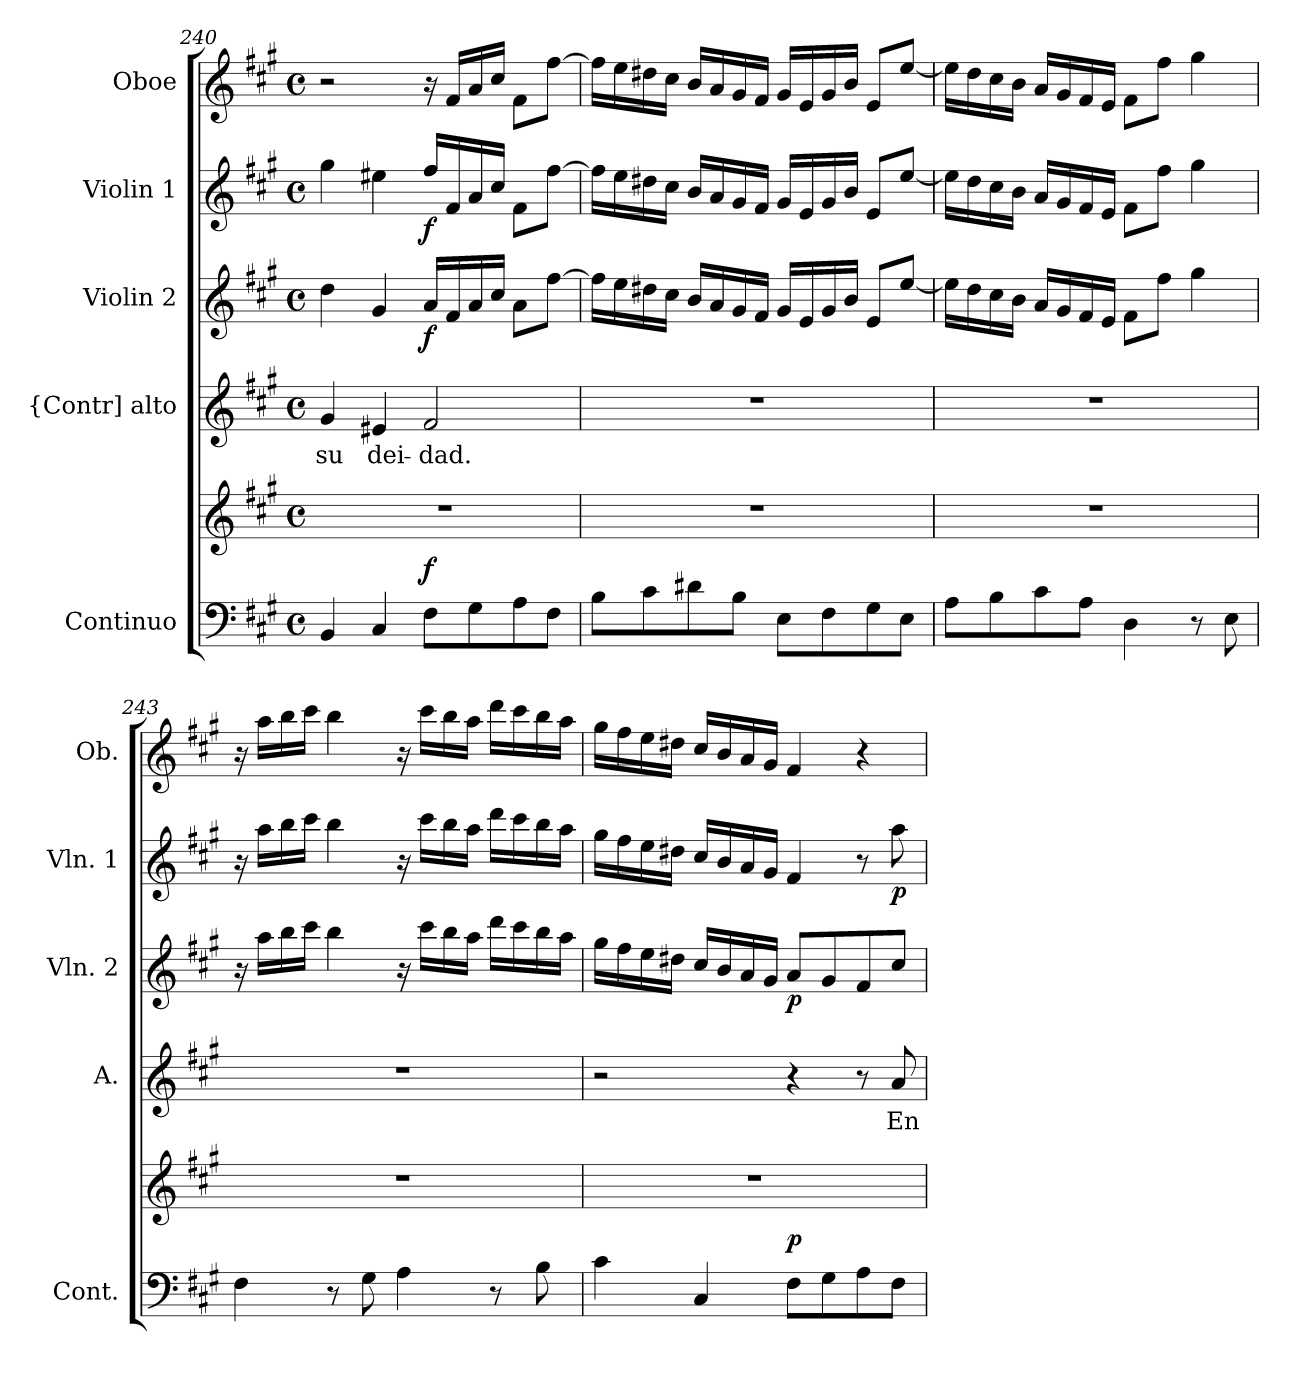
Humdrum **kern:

**kern	**kern	**dynam	**kern	**text	**kern	**dynam	**kern	**dynam	**kern
*part5	*part5	*part5	*part4	*part4	*part3	*part3	*part2	*part2	*part1
*staff6	*staff5	*staff5/6	*staff4	*staff4	*staff3	*staff3	*staff2	*staff2	*staff1
*I"Continuo	*	*	*I"{Contr] alto	*	*I"Violin 2	*	*I"Violin 1	*	*I"Oboe
*I'Cont.	*	*	*I'A.	*	*I'Vln. 2	*	*I'Vln. 1	*	*I'Ob.
*clefF4	*clefG2	*	*clefG2	*	*clefG2	*	*clefG2	*	*clefG2
*k[f#c#g#]	*k[f#c#g#]	*	*k[f#c#g#]	*	*k[f#c#g#]	*	*k[f#c#g#]	*	*k[f#c#g#]
*A:	*A:	*	*A:	*	*A:	*	*A:	*	*A:
*M4/4	*M4/4	*	*M4/4	*	*M4/4	*	*M4/4	*	*M4/4
*met(c)	*met(c)	*	*met(c)	*	*met(c)	*	*met(c)	*	*met(c)
=240	=240	=240	=240	=240	=240	=240	=240	=240	=240
!	!	!	!	!LO:LY:b:color=#000000	!	!	!	!	!
4BBi/	1r	.	4g#i/	su	4ddi\	.	4gg#i\	.	2r
!	!	!	!	!LO:LY:b:color=#000000	!	!	!	!	!
4C#i/	.	.	4e#Xi/	dei-	4g#i/	.	4ee#Xi\	.	.
!	!	!	!	!LO:LY:b:color=#000000	!	!	!	!	!
8F#i\L	.	f	2f#i/	-dad.	16ai/LL	f	16ff#i/LL	f	16r
.	.	.	.	.	16f#i/	.	16f#i/	.	16f#i/LL
8G#i\	.	.	.	.	16ai/	.	16ai/	.	16ai/
.	.	.	.	.	16cc#i/JJ	.	16cc#i/JJ	.	16cc#i/JJ
8Ai\	.	.	.	.	8ai\L	.	8f#i\L	.	8f#i\L
8F#i\J	.	.	.	.	[8ff#i\J	.	[8ff#i\J	.	[8ff#i\J
!!LO:LB:g=z
=241	=241	=241	=241	=241	=241	=241	=241	=241	=241
8Bi\L	1r	.	1r	.	16ff#i\LL]	.	16ff#i\LL]	.	16ff#i\LL]
.	.	.	.	.	16eei\	.	16eei\	.	16eei\
8c#i\	.	.	.	.	16dd#Xi\	.	16dd#Xi\	.	16dd#Xi\
.	.	.	.	.	16cc#i\JJ	.	16cc#i\JJ	.	16cc#i\JJ
8d#Xi\	.	.	.	.	16bi/LL	.	16bi/LL	.	16bi/LL
.	.	.	.	.	16ai/	.	16ai/	.	16ai/
8Bi\J	.	.	.	.	16g#i/	.	16g#i/	.	16g#i/
.	.	.	.	.	16f#i/JJ	.	16f#i/JJ	.	16f#i/JJ
8Ei\L	.	.	.	.	16g#i/LL	.	16g#i/LL	.	16g#i/LL
.	.	.	.	.	16ei/	.	16ei/	.	16ei/
8F#i\	.	.	.	.	16g#i/	.	16g#i/	.	16g#i/
.	.	.	.	.	16bi/JJ	.	16bi/JJ	.	16bi/JJ
8G#i\	.	.	.	.	8ei/L	.	8ei/L	.	8ei/L
8Ei\J	.	.	.	.	[8eei/J	.	[8eei/J	.	[8eei/J
=242	=242	=242	=242	=242	=242	=242	=242	=242	=242
8Ai\L	1r	.	1r	.	16eei\LL]	.	16eei\LL]	.	16eei\LL]
.	.	.	.	.	16ddi\	.	16ddi\	.	16ddi\
8Bi\	.	.	.	.	16cc#i\	.	16cc#i\	.	16cc#i\
.	.	.	.	.	16bi\JJ	.	16bi\JJ	.	16bi\JJ
8c#i\	.	.	.	.	16ai/LL	.	16ai/LL	.	16ai/LL
.	.	.	.	.	16g#i/	.	16g#i/	.	16g#i/
8Ai\J	.	.	.	.	16f#i/	.	16f#i/	.	16f#i/
.	.	.	.	.	16ei/JJ	.	16ei/JJ	.	16ei/JJ
4Di\	.	.	.	.	8f#i\L	.	8f#i\L	.	8f#i\L
.	.	.	.	.	8ff#i\J	.	8ff#i\J	.	8ff#i\J
8r	.	.	.	.	4gg#i\	.	4gg#i\	.	4gg#i\
8Ei\	.	.	.	.	.	.	.	.	.
=243	=243	=243	=243	=243	=243	=243	=243	=243	=243
4F#i\	1r	.	1r	.	16r	.	16r	.	16r
.	.	.	.	.	16aai\LL	.	16aai\LL	.	16aai\LL
.	.	.	.	.	16bbi\	.	16bbi\	.	16bbi\
.	.	.	.	.	16ccc#i\JJ	.	16ccc#i\JJ	.	16ccc#i\JJ
8r	.	.	.	.	4bbi\	.	4bbi\	.	4bbi\
8G#i\	.	.	.	.	.	.	.	.	.
4Ai\	.	.	.	.	16r	.	16r	.	16r
.	.	.	.	.	16ccc#i\LL	.	16ccc#i\LL	.	16ccc#i\LL
.	.	.	.	.	16bbi\	.	16bbi\	.	16bbi\
.	.	.	.	.	16aai\JJ	.	16aai\JJ	.	16aai\JJ
8r	.	.	.	.	16dddi\LL	.	16dddi\LL	.	16dddi\LL
.	.	.	.	.	16ccc#i\	.	16ccc#i\	.	16ccc#i\
8Bi\	.	.	.	.	16bbi\	.	16bbi\	.	16bbi\
.	.	.	.	.	16aai\JJ	.	16aai\JJ	.	16aai\JJ
!!LO:LB:g=z
=244	=244	=244	=244	=244	=244	=244	=244	=244	=244
4c#i\	1r	.	2r	.	16gg#i\LL	.	16gg#i\LL	.	16gg#i\LL
.	.	.	.	.	16ff#i\	.	16ff#i\	.	16ff#i\
.	.	.	.	.	16eei\	.	16eei\	.	16eei\
.	.	.	.	.	16dd#Xi\JJ	.	16dd#Xi\JJ	.	16dd#Xi\JJ
4C#i/	.	.	.	.	16cc#i/LL	.	16cc#i/LL	.	16cc#i/LL
.	.	.	.	.	16bi/	.	16bi/	.	16bi/
.	.	.	.	.	16ai/	.	16ai/	.	16ai/
.	.	.	.	.	16g#i/JJ	.	16g#i/JJ	.	16g#i/JJ
8F#i\L	.	p	4r	.	8ai/L	p	4f#i/	.	4f#i/
8G#i\	.	.	.	.	8g#i/	.	.	.	.
8Ai\	.	.	8r	.	8f#i/	.	8r	.	4r
!	!	!	!	!LO:LY:b:color=#000000	!	!	!	!	!
8F#i\J	.	.	8ai/	En	8cc#i/J	.	8aai\	p	.
=	=	=	=	=	=	=	=	=	=
*-	*-	*-	*-	*-	*-	*-	*-	*-	*-
